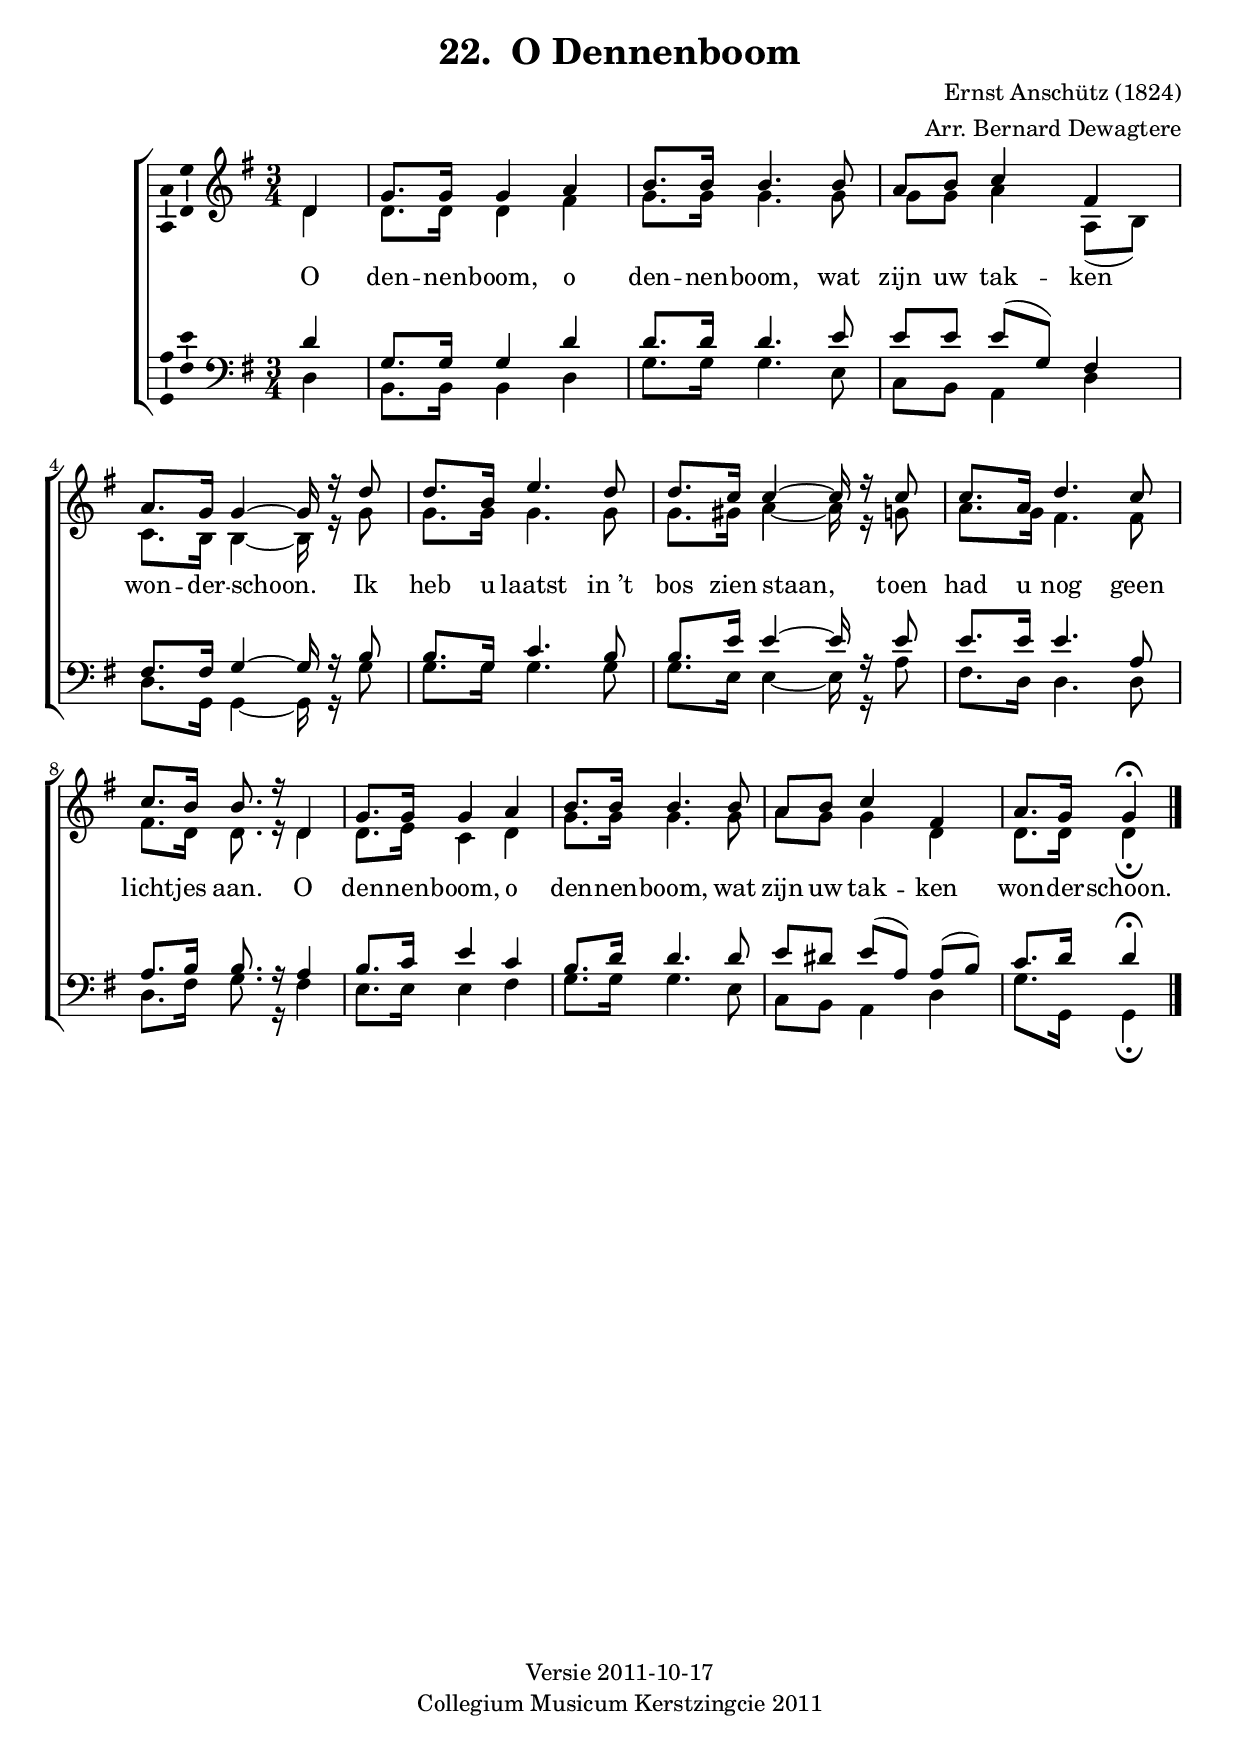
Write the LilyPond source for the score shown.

% vim: set fileformat=dos:
\version "2.12.3"

soprano = \relative c' {
  \key g \major
  \time 3/4
  \partial 4 d4
  % dennenboom, o
  g='8. g16 g4 a4 |
  % dennenboom, wat
  b8. b16 b4. b8 |
  % zijn  uw takken
  a8 b8 c4 fis,4 |
  % wonderschoon. Ik 
  a8. g16 g4 ~ g16 r16 d'8 |

  % heb u laatst in't
  d8. b16 e4. d8 |
  % bos zien staan, toen
  d8. c16 c4 ~ c16 r16 c8 |
  % had u nog geen
  c8. a16 d4. c8 |
  % lichtjes aan. O
  c8. b16 b8. r16 d,4 |

  % dennenboom, o
  g8. g16 g4 a4 |
  % dennenboom, wat
  b8. b16 b4. b8 |
  % zijn  uw takken
  a8 b8 c4 fis,4 |
  % wonderschoon
  a='8. g16 g4\fermata
  \bar "|."
}

sopranoVar = {
  \soprano
 %\alternative  {
 %  { % wonder-
 %    a='8. g16
 %    % Place Script \fermata inside TextScript 'fine'
 %    % -schoon
 %    \once \override Script #'script-priority = #-100
 %    \once \override TextScript  #'X-offset = #-0.8
 %    g8^\markup { \italic { "fine" } }\fermata r8 d4 
 %  }
 %  { 
 %    a'='4 g8 
 %    %\once \override TextScript #'X-align = ##LEFT
 %    r8^\markup { \center-align \italic { "D.C. al fine" } } \bar "||" }
 %}
}

alto = \relative c' {
  \key g \major
  \time 3/4
  % o
  % dennenboom, o
  % dennenboom, wat
  % zijn  uw takken
  % wonderschoon. Ik 
  \partial 4 d4
  d8. d16 d4 fis4 |
  g8. g16 g4. g8 |
  g8 g8 a4 a,8( b8) |
  c8. b16 b4 ~ b16 r16 g'8 |

  % heb u laatst in't
  % bos zien staan, toen
  % had u nog geen
  % lichtjes aan. O
  g8. g16 g4. g8 |
  g8. gis16 a4 ~ a16 r16 g8 |
  a8. g16 fis4. fis8 |
  fis8. d16 d8. r16 d4 |

  % dennenboom, o
  % dennenboom, wat
  % zijn  uw takken 
  % wonderschoon
  d8. e16 c4 d4 |
  g8. g16 g4. g8 |
  a8 g8 g4 d4 |
  d8. d16 d4\fermata
}


altoVar = \relative c' {
  \partial 4 r4 |
  d2(  fis4 ~ |
  fis2 f4
  e4 es2 |
  d2 ~ d16) r16 r8 |

  r4 c8( c'8 b4 ~ |
  b4 e,4.) r8 |
  
  r4 b8( b'8 a4 ~ |
  a4 d,4 c4 |
  b2 c4 |
  d4 g4 fis4 |
  e4 es2 |
  d4 ~ 
  % FIXME move fermata outside slur
  %\once \override Slur #'script-priority = #100
  %\once \override Script #'script-priority = #-100
  d4)\fermata
}

tenor = \relative c' {
  \key g \major
  \time 3/4
  % o
  % dennenboom, o
  % dennenboom, wat
  % zijn  uw takken
  % wonderschoon. Ik 
  \partial 4 d4 |
  g,8. g16 g4 d'4 |
  d8. d16 d4. e8 |
  e8[ e8] e8([ g,8)] fis4 |
  fis8. fis16 g4 ~ g16 r16 b8

  % heb u laatst in't
  % bos zien staan, toen
  % had u nog geen
  % lichtjes aan. O
  b8. g16 c4. b8 |
  b8. e16 e4 ~ e16 r16 e8 |
  e8. e16 e4. a,8 |
  a8. b16 b8. r16 a4

  % dennenboom, o
  % dennenboom, wat
  % zijn  uw takken
  % wonderschoon. Ik 
  b8. c16 e4 c4 |
  b8. d16 d4. d8 |
  e8[ dis8] e8([ a,8)] a8([ b8)] |
  c8. d16 d4\fermata
}

tenorVar = \relative c' {
  \partial 4 r4
  d2( e4 |
  fis2. |
  e2 a,4 ~ |
  a4 b4 ~ b16) r16 r8 |

  r4 g2( |
  gis4 a4.) r8 |

  r4 fis2( ~ |
  fis4 g4 fis4 |
  e2 es4 |
  d4 d'2 |
  c2 a4 ~ |
  a4 
  % move fermata outside slur
  %\once \override Slur #'script-priority = #100
  %\once \override Script #'script-priority = #-100
  b4\fermata)
}

bass = \relative c {
  \key g \major
  \time 3/4
  % o
  % dennenboom, o
  % dennenboom, wat
  % zijn  uw takken
  % wonderschoon. Ik 
  \partial 4 d4 |
  b8. b16 b4 d4 |
  g8. g16 g4. e8 |
  c8 b8 a4 d4 |
  d8. g,16 g4 ~ g16 r16 g'8 |

  % heb u laatst in't
  % bos zien staan, toen
  % had u nog geen
  % lichtjes aan. O
  g8. g16 g4. g8 |
  g8. e16 e4 ~ e16 r16 a8 |
  fis8. d16 d4. d8 |
  d8. fis16 g8. r16 fis4 |

  % dennenboom, o
  % dennenboom, wat
  % zijn  uw takken
  % wonderschoon. Ik 
  e8. e16 e4 fis4 |
  g8. g16 g4. e8 |
  c8 b8 a4 d4 |
  g8. g,16 g4\fermata
}

verseOneDE = \lyricmode {
  O Tan -- nen -- baum, O Tan -- nen -- baum
}
verseOneNL = \lyricmode {
  O
  den -- nen -- boom, o
  den -- nen -- boom, wat
  zijn uw tak -- ken
  won -- der -- schoon. Ik 

  heb u laatst "in ’t"
  bos zien staan, toen
  had u nog geen
  licht -- jes aan. O

  den -- nen -- boom, o
  den -- nen -- boom, wat
  zijn uw tak -- ken
  won -- der -- schoon.
}


\header {
  title = "22.  O Dennenboom"
  composer = "Ernst Anschütz (1824)"
  arranger = "Arr. Bernard Dewagtere"
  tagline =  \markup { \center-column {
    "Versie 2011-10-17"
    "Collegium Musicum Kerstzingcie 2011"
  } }
}

\score {
  \new ChoirStaff <<
    \new Staff = "upper" <<
      \clef "treble"
      \new Voice = "vSoprano" { 
        \override Ambitus #'X-offset = #2.0
        \voiceOne \soprano 
      }
      \new Voice = "vAlto" { \voiceTwo \alto }
    >>

    \new Lyrics \lyricsto "vSoprano" \verseOneNL

    \new Staff = "lower" <<
      \clef "bass"
      \new Voice = "vTenor" { 
        \override Ambitus #'X-offset = #2.0
        \voiceOne \tenor 
      }
      \new Voice = "vBass" { \voiceTwo \bass }
    >>
  >>
  \midi {
    \context {
      \Score tempWholesPerMinute = #(ly:make-moment 120 4 )
    }
  }
  \layout { 
    % We can haz ambitus to display pitch range?
    \context { \Voice 
      \consists "Ambitus_engraver"
    }
  }
}
